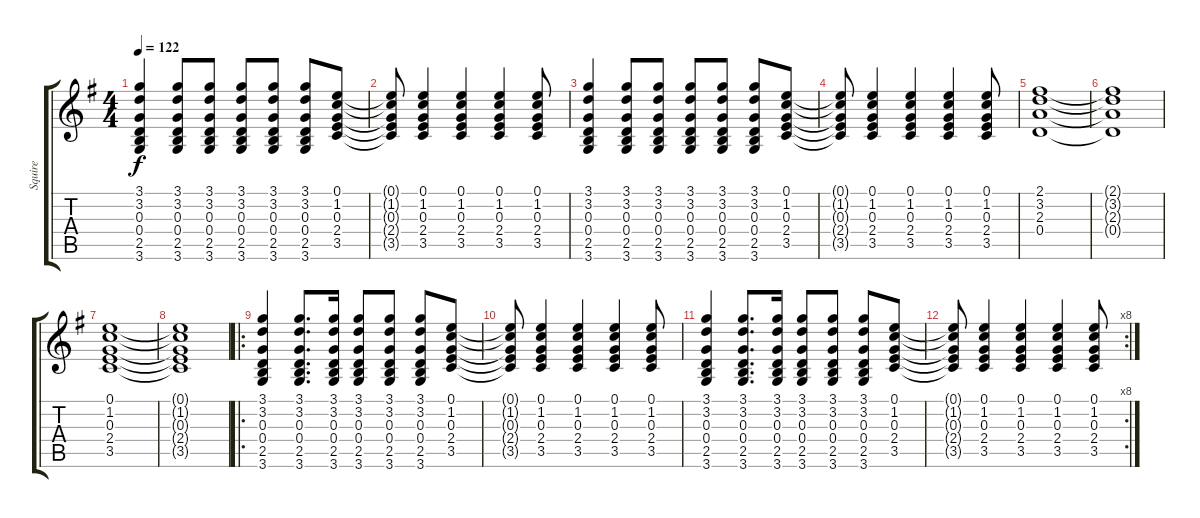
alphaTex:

\track ("Squire" "Squire") {instrument electricguitarclean}
\staff {score tabs}
\tuning (E4 B3 G3 D3 A2 E2) {hide}
\ts (4 4)
\tempo 122
\clef g2
\ks g
(3.1 3.2 0.3 0.4 2.5 3.6).4{dy f} (3.1 3.2 0.3 0.4 2.5 3.6).8 (3.1 3.2 0.3 0.4 2.5 3.6).8 (3.1 3.2 0.3 0.4 2.5 3.6).8 (3.1 3.2 0.3 0.4 2.5 3.6).8 (3.1 3.2 0.3 0.4 2.5 3.6).8 (0.1 1.2 0.3 2.4 3.5).8 |
(0.1{t} 1.2{t} 0.3{t} 2.4{t} 3.5{t}).8 (0.1 1.2 0.3 2.4 3.5).4 (0.1 1.2 0.3 2.4 3.5).4 (0.1 1.2 0.3 2.4 3.5).4 (0.1 1.2 0.3 2.4 3.5).8 |
(3.1 3.2 0.3 0.4 2.5 3.6).4 (3.1 3.2 0.3 0.4 2.5 3.6).8 (3.1 3.2 0.3 0.4 2.5 3.6).8 (3.1 3.2 0.3 0.4 2.5 3.6).8 (3.1 3.2 0.3 0.4 2.5 3.6).8 (3.1 3.2 0.3 0.4 2.5 3.6).8 (0.1 1.2 0.3 2.4 3.5).8 |
(0.1{t} 1.2{t} 0.3{t} 2.4{t} 3.5{t}).8 (0.1 1.2 0.3 2.4 3.5).4 (0.1 1.2 0.3 2.4 3.5).4 (0.1 1.2 0.3 2.4 3.5).4 (0.1 1.2 0.3 2.4 3.5).8 |
(2.1 3.2 2.3 0.4).1 |
(2.1{t} 3.2{t} 2.3{t} 0.4{t}).1 |
(0.1 1.2 0.3 2.4 3.5).1 |
(0.1{t} 1.2{t} 0.3{t} 2.4{t} 3.5{t}).1 |
\ro
(3.1 3.2 0.3 0.4 2.5 3.6).4 (3.1 3.2 0.3 0.4 2.5 3.6).8{d} (3.1 3.2 0.3 0.4 2.5 3.6).16 (3.1 3.2 0.3 0.4 2.5 3.6).8 (3.1 3.2 0.3 0.4 2.5 3.6).8 (3.1 3.2 0.3 0.4 2.5 3.6).8 (0.1 1.2 0.3 2.4 3.5).8 |
(0.1{t} 1.2{t} 0.3{t} 2.4{t} 3.5{t}).8 (0.1 1.2 0.3 2.4 3.5).4 (0.1 1.2 0.3 2.4 3.5).4 (0.1 1.2 0.3 2.4 3.5).4 (0.1 1.2 0.3 2.4 3.5).8 |
(3.1 3.2 0.3 0.4 2.5 3.6).4 (3.1 3.2 0.3 0.4 2.5 3.6).8{d} (3.1 3.2 0.3 0.4 2.5 3.6).16 (3.1 3.2 0.3 0.4 2.5 3.6).8 (3.1 3.2 0.3 0.4 2.5 3.6).8 (3.1 3.2 0.3 0.4 2.5 3.6).8 (0.1 1.2 0.3 2.4 3.5).8 |
\rc 8
(0.1{t} 1.2{t} 0.3{t} 2.4{t} 3.5{t}).8 (0.1 1.2 0.3 2.4 3.5).4 (0.1 1.2 0.3 2.4 3.5).4 (0.1 1.2 0.3 2.4 3.5).4 (0.1 1.2 0.3 2.4 3.5).8
